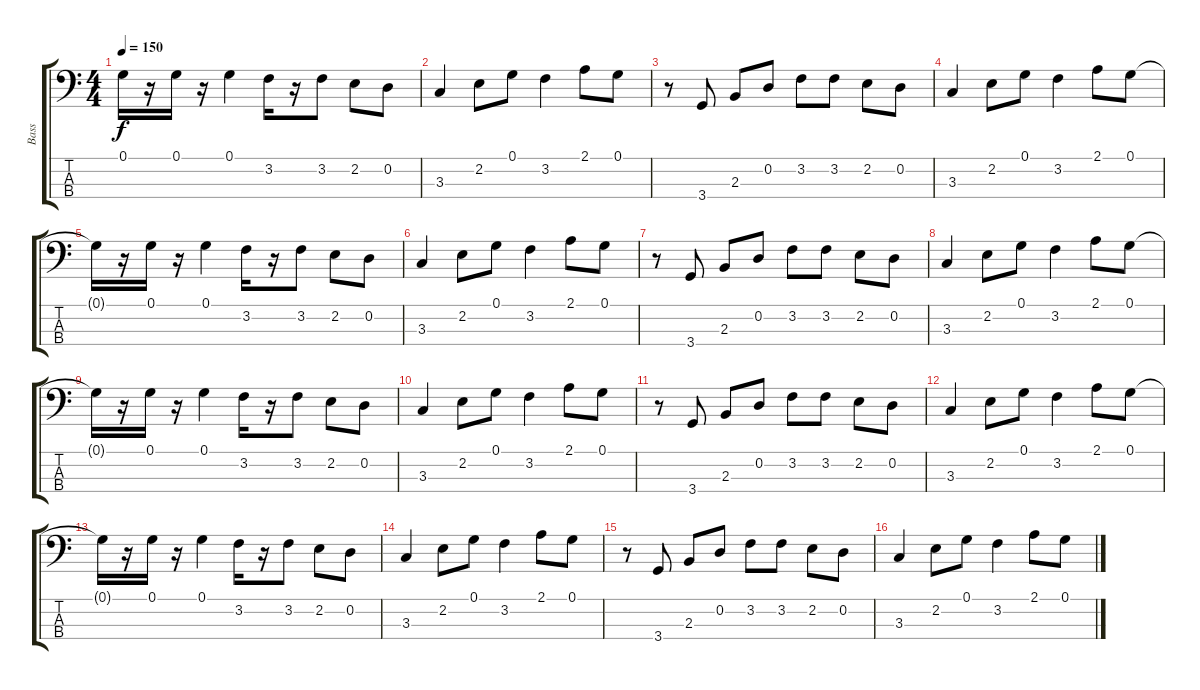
\track ("Bass" "Bass") {instrument electricbassfinger}
\staff {score tabs}
\tuning (G2 D2 A1 E1) {hide}
\ts (4 4)
\tempo 150
\clef f4
\ks c
0.1{t}.16{dy f} r.16 0.1.16 r.16 0.1.4 3.2.16 r.16 3.2.8 2.2.8 0.2.8 |
3.3.4 2.2.8 0.1.8 3.2.4 2.1.8 0.1.8 |
r.8 3.4.8 2.3.8 0.2.8 3.2.8 3.2.8 2.2.8 0.2.8 |
3.3.4 2.2.8 0.1.8 3.2.4 2.1.8 0.1.8 |
0.1{t}.16 r.16 0.1.16 r.16 0.1.4 3.2.16 r.16 3.2.8 2.2.8 0.2.8 |
3.3.4 2.2.8 0.1.8 3.2.4 2.1.8 0.1.8 |
r.8 3.4.8 2.3.8 0.2.8 3.2.8 3.2.8 2.2.8 0.2.8 |
3.3.4 2.2.8 0.1.8 3.2.4 2.1.8 0.1.8 |
0.1{t}.16 r.16 0.1.16 r.16 0.1.4 3.2.16 r.16 3.2.8 2.2.8 0.2.8 |
3.3.4 2.2.8 0.1.8 3.2.4 2.1.8 0.1.8 |
r.8 3.4.8 2.3.8 0.2.8 3.2.8 3.2.8 2.2.8 0.2.8 |
3.3.4 2.2.8 0.1.8 3.2.4 2.1.8 0.1.8 |
0.1{t}.16 r.16 0.1.16 r.16 0.1.4 3.2.16 r.16 3.2.8 2.2.8 0.2.8 |
3.3.4 2.2.8 0.1.8 3.2.4 2.1.8 0.1.8 |
r.8 3.4.8 2.3.8 0.2.8 3.2.8 3.2.8 2.2.8 0.2.8 |
3.3.4 2.2.8 0.1.8 3.2.4 2.1.8 0.1.8
